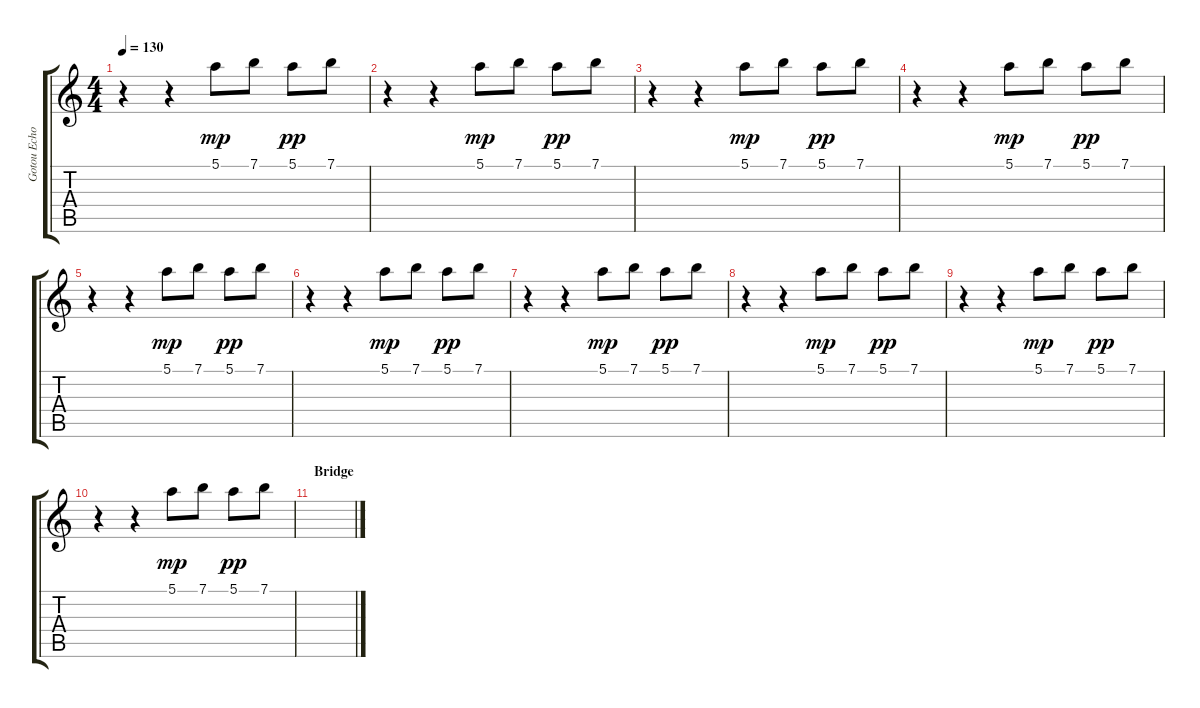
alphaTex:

\track ("Gotou Echo" "Gotou Echo") {instrument overdrivenguitar}
\staff {score tabs}
\tuning (E4 B3 G3 D3 A2 E2) {hide}
\ts (4 4)
\tempo 130
\clef g2
\ks c
r.4{dy pp} r.4 5.1.8{dy mp} 7.1.8 5.1.8{dy pp} 7.1.8 |
r.4 r.4 5.1.8{dy mp} 7.1.8 5.1.8{dy pp} 7.1.8 |
r.4 r.4 5.1.8{dy mp} 7.1.8 5.1.8{dy pp} 7.1.8 |
r.4 r.4 5.1.8{dy mp} 7.1.8 5.1.8{dy pp} 7.1.8 |
r.4 r.4 5.1.8{dy mp} 7.1.8 5.1.8{dy pp} 7.1.8 |
r.4 r.4 5.1.8{dy mp} 7.1.8 5.1.8{dy pp} 7.1.8 |
r.4 r.4 5.1.8{dy mp} 7.1.8 5.1.8{dy pp} 7.1.8 |
r.4 r.4 5.1.8{dy mp} 7.1.8 5.1.8{dy pp} 7.1.8 |
r.4 r.4 5.1.8{dy mp} 7.1.8 5.1.8{dy pp} 7.1.8 |
r.4 r.4 5.1.8{dy mp} 7.1.8 5.1.8{dy pp} 7.1.8 |
\section ("" "Bridge")
